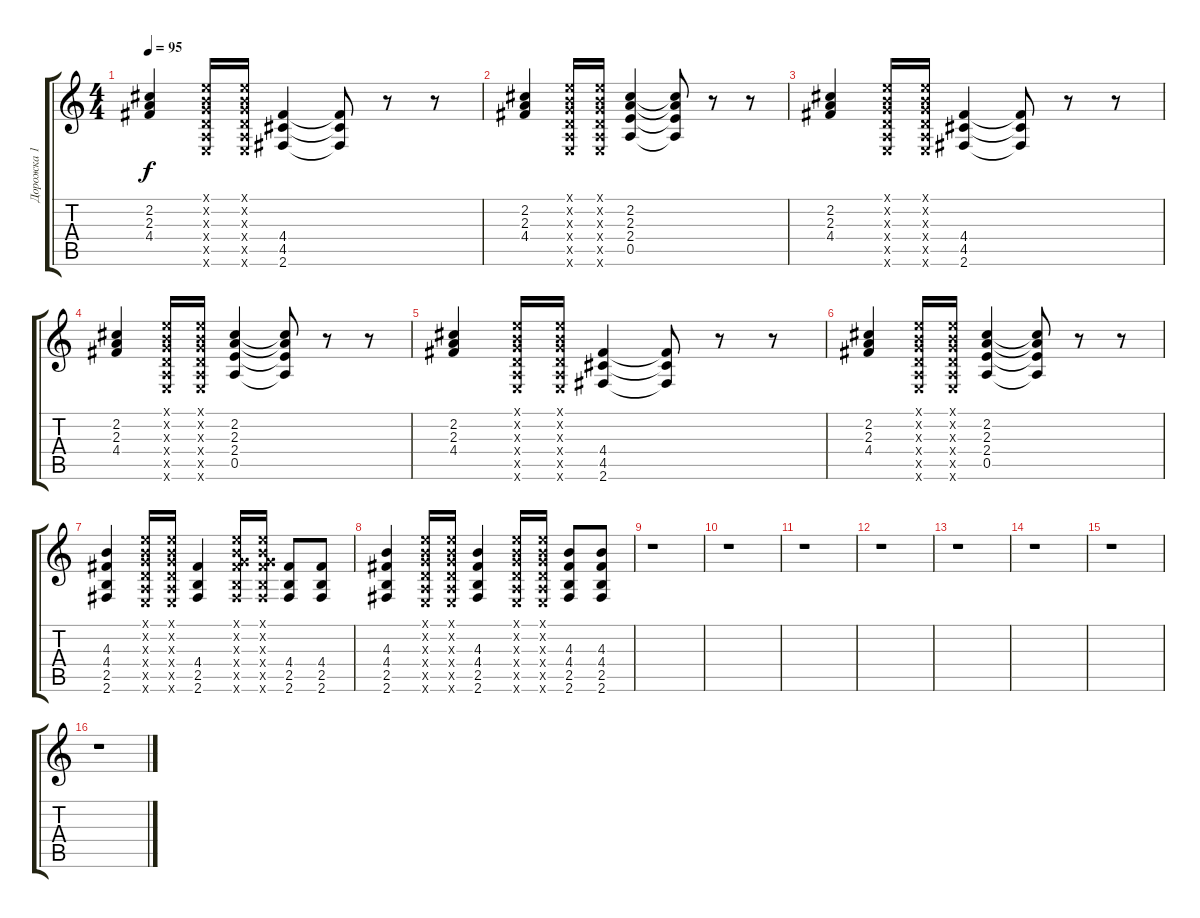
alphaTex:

\track ("Дорожка 1" "Дорожка 1") {instrument distortionguitar}
\staff {score tabs}
\tuning (E4 B3 G3 D3 A2 E2) {hide}
\ts (4 4)
\tempo 95
\clef g2
\ks c
(2.2 2.3 4.4).4{dy f} (0.1{x} 0.2{x} 0.3{x} 0.4{x} 0.5{x} 0.6{x}).16 (0.1{x} 0.2{x} 0.3{x} 0.4{x} 0.5{x} 0.6{x}).16 (4.4 4.5 2.6).4 (4.4{t} 4.5{t} 2.6{t}).8 r.8 r.8 |
(2.2 2.3 4.4).4 (0.1{x} 0.2{x} 0.3{x} 0.4{x} 0.5{x} 0.6{x}).16 (0.1{x} 0.2{x} 0.3{x} 0.4{x} 0.5{x} 0.6{x}).16 (2.2 2.3 2.4 0.5).4 (2.2{t} 2.3{t} 2.4{t} 0.5{t}).8 r.8 r.8 |
(2.2 2.3 4.4).4 (0.1{x} 0.2{x} 0.3{x} 0.4{x} 0.5{x} 0.6{x}).16 (0.1{x} 0.2{x} 0.3{x} 0.4{x} 0.5{x} 0.6{x}).16 (4.4 4.5 2.6).4 (4.4{t} 4.5{t} 2.6{t}).8 r.8 r.8 |
(2.2 2.3 4.4).4 (0.1{x} 0.2{x} 0.3{x} 0.4{x} 0.5{x} 0.6{x}).16 (0.1{x} 0.2{x} 0.3{x} 0.4{x} 0.5{x} 0.6{x}).16 (2.2 2.3 2.4 0.5).4 (2.2{t} 2.3{t} 2.4{t} 0.5{t}).8 r.8 r.8 |
(2.2 2.3 4.4).4 (0.1{x} 0.2{x} 0.3{x} 0.4{x} 0.5{x} 0.6{x}).16 (0.1{x} 0.2{x} 0.3{x} 0.4{x} 0.5{x} 0.6{x}).16 (4.4 4.5 2.6).4 (4.4{t} 4.5{t} 2.6{t}).8 r.8 r.8 |
(2.2 2.3 4.4).4 (0.1{x} 0.2{x} 0.3{x} 0.4{x} 0.5{x} 0.6{x}).16 (0.1{x} 0.2{x} 0.3{x} 0.4{x} 0.5{x} 0.6{x}).16 (2.2 2.3 2.4 0.5).4 (2.2{t} 2.3{t} 2.4{t} 0.5{t}).8 r.8 r.8 |
(4.3 4.4 2.5 2.6).4 (0.1{x} 0.2{x} 0.3{x} 0.4{x} 0.5{x} 0.6{x}).16 (0.1{x} 0.2{x} 0.3{x} 0.4{x} 0.5{x} 0.6{x}).16 (4.4 2.5 2.6).4 (0.1{x} 0.2{x} 0.3{x} 4.4{x} 2.5{x} 2.6{x}).16 (0.1{x} 0.2{x} 0.3{x} 4.4{x} 2.5{x} 2.6{x}).16 (4.4 2.5 2.6).8 (4.4 2.5 2.6).8 |
(4.3 4.4 2.5 2.6).4 (0.1{x} 0.2{x} 0.3{x} 0.4{x} 0.5{x} 0.6{x}).16 (0.1{x} 0.2{x} 0.3{x} 0.4{x} 0.5{x} 0.6{x}).16 (4.3 4.4 2.5 2.6).4 (0.1{x} 0.2{x} 0.3{x} 0.4{x} 0.5{x} 0.6{x}).16 (0.1{x} 0.2{x} 0.3{x} 0.4{x} 0.5{x} 0.6{x}).16 (4.3 4.4 2.5 2.6).8 (4.3 4.4 2.5 2.6).8 |
r.1 |
r.1 |
r.1 |
r.1 |
r.1 |
r.1 |
r.1 |
r.1
